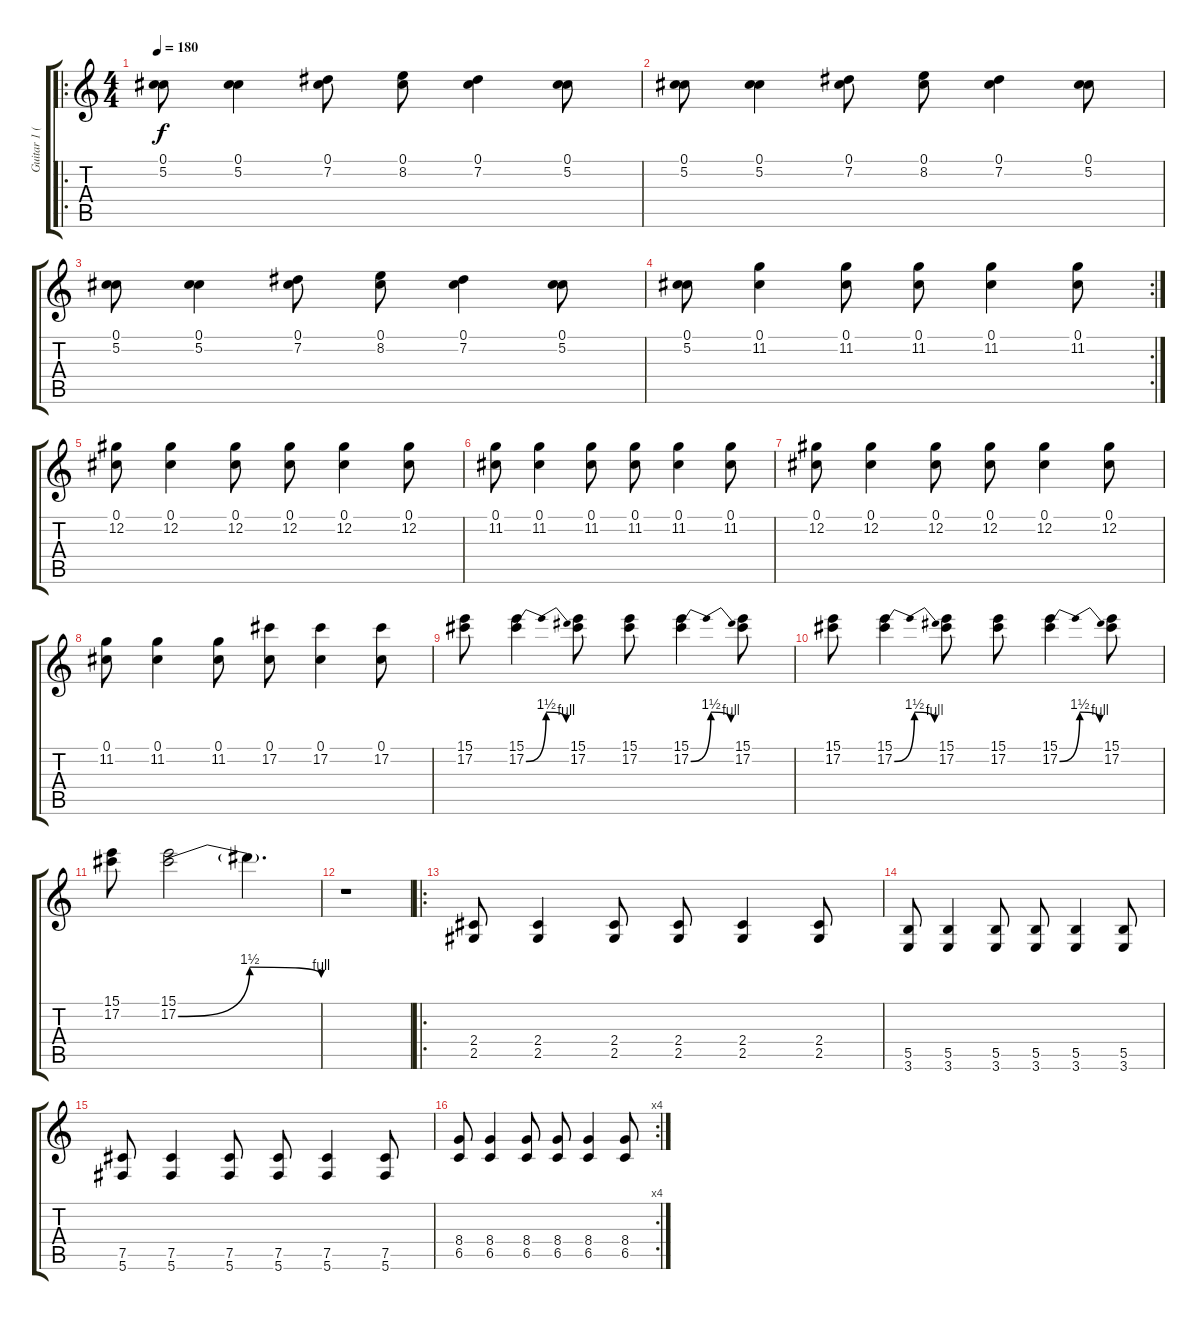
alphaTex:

\track ("Guitar 1 (Lead)" "Guitar 1 (") {instrument distortionguitar}
\staff {score tabs}
\tuning (Db4 Ab3 E3 B2 Gb2 Db2) {hide}
\ro
\ts (4 4)
\tempo 180
\clef g2
\ks c
(0.1 5.2).8{dy f} (0.1 5.2).4 (0.1 7.2).8 (0.1 8.2).8 (0.1 7.2).4 (0.1 5.2).8 |
(0.1 5.2).8 (0.1 5.2).4 (0.1 7.2).8 (0.1 8.2).8 (0.1 7.2).4 (0.1 5.2).8 |
(0.1 5.2).8 (0.1 5.2).4 (0.1 7.2).8 (0.1 8.2).8 (0.1 7.2).4 (0.1 5.2).8 |
\rc 2
(0.1 5.2).8 (0.1 11.2).4 (0.1 11.2).8 (0.1 11.2).8 (0.1 11.2).4 (0.1 11.2).8 |
(0.1 12.2).8 (0.1 12.2).4 (0.1 12.2).8 (0.1 12.2).8 (0.1 12.2).4 (0.1 12.2).8 |
(0.1 11.2).8 (0.1 11.2).4 (0.1 11.2).8 (0.1 11.2).8 (0.1 11.2).4 (0.1 11.2).8 |
(0.1 12.2).8 (0.1 12.2).4 (0.1 12.2).8 (0.1 12.2).8 (0.1 12.2).4 (0.1 12.2).8 |
(0.1 11.2).8 (0.1 11.2).4 (0.1 11.2).8 (0.1 17.2).8 (0.1 17.2).4 (0.1 17.2).8 |
(15.1 17.2).8 (15.1 17.2{be (bendrelease 0 0 15 6 15 6 60 4)}).4 (15.1 17.2).8 (15.1 17.2).8 (15.1 17.2{be (bendrelease 0 0 15 6 15 6 60 4)}).4 (15.1 17.2).8 |
(15.1 17.2).8 (15.1 17.2{be (bendrelease 0 0 15 6 15 6 60 4)}).4 (15.1 17.2).8 (15.1 17.2).8 (15.1 17.2{be (bendrelease 0 0 15 6 15 6 60 4)}).4 (15.1 17.2).8 |
(15.1 17.2).8 (15.1 17.2{be (bendrelease 0 0 15 6 15 6 60 4)}).2 17.2{t}.4{d} |
r.1 |
\ro
(2.4 2.5).8 (2.4 2.5).4 (2.4 2.5).8 (2.4 2.5).8 (2.4 2.5).4 (2.4 2.5).8 |
(5.5 3.6).8 (5.5 3.6).4 (5.5 3.6).8 (5.5 3.6).8 (5.5 3.6).4 (5.5 3.6).8 |
(7.5 5.6).8 (7.5 5.6).4 (7.5 5.6).8 (7.5 5.6).8 (7.5 5.6).4 (7.5 5.6).8 |
\rc 4
(8.4 6.5).8 (8.4 6.5).4 (8.4 6.5).8 (8.4 6.5).8 (8.4 6.5).4 (8.4 6.5).8
